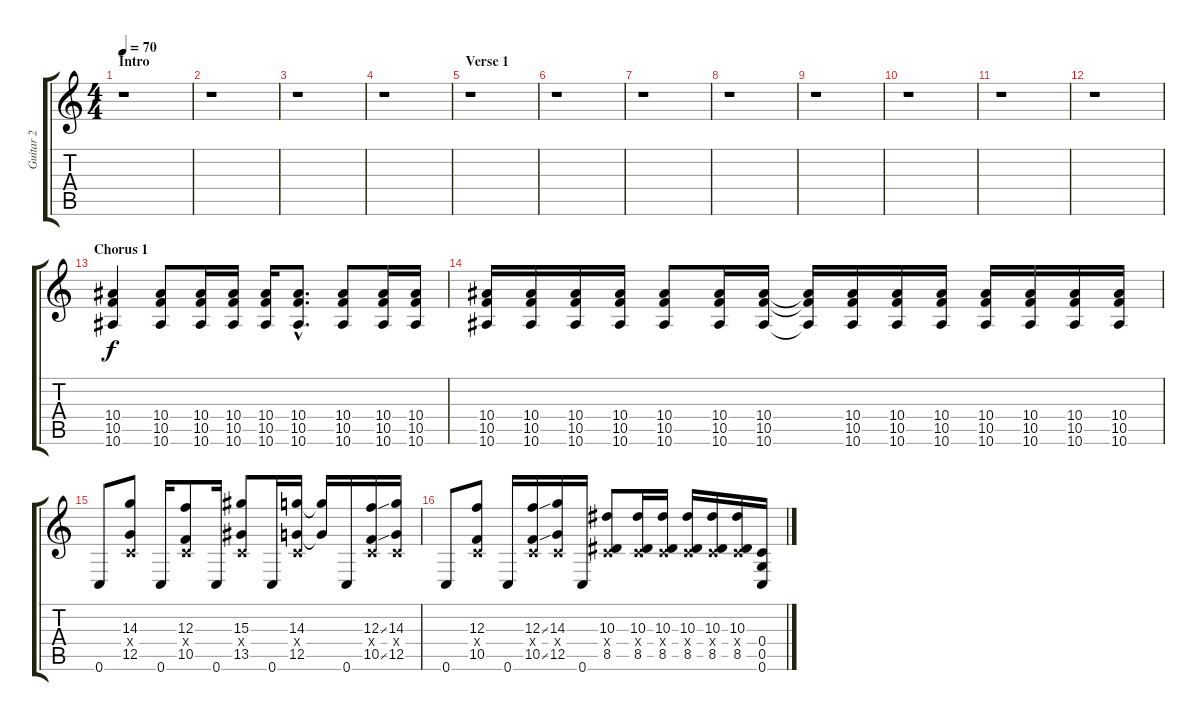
\track ("Guitar 2" "Guitar 2") {instrument distortionguitar}
\staff {score tabs}
\tuning (D4 A3 F3 C3 G2 C2) {hide}
\ts (4 4)
\section ("" "Intro")
\tempo 70
\clef g2
\ks c
r.1{dy f instrument distortionguitar} |
r.1 |
r.1 |
r.1 |
\section ("" "Verse 1")
r.1 |
r.1 |
r.1 |
r.1 |
r.1 |
r.1 |
r.1 |
r.1 |
\section ("" "Chorus 1")
(10.4 10.5 10.6).4 (10.4 10.5 10.6).8 (10.4 10.5 10.6).16 (10.4 10.5 10.6).16 (10.4 10.5 10.6).16 (10.4{hac} 10.5{hac} 10.6{hac}).8{d} (10.4 10.5 10.6).8 (10.4 10.5 10.6).16 (10.4 10.5 10.6).16 |
(10.4 10.5 10.6).16 (10.4 10.5 10.6).16 (10.4 10.5 10.6).16 (10.4 10.5 10.6).16 (10.4 10.5 10.6).8 (10.4 10.5 10.6).16 (10.4 10.5 10.6).16 (10.4{t} 10.5{t} 10.6{t}).16 (10.4 10.5 10.6).16 (10.4 10.5 10.6).16 (10.4 10.5 10.6).16 (10.4 10.5 10.6).16 (10.4 10.5 10.6).16 (10.4 10.5 10.6).16 (10.4 10.5 10.6).16 |
0.6.8 (14.3 0.4{x} 12.5).8 0.6.16 (12.3 0.4{x} 10.5).8 0.6.16 (15.3 0.4{x} 13.5).8 0.6.16 (14.3 0.4{x} 12.5).16 (14.3{t} 12.5{t}).16 0.6.16 (12.3{ss} 0.4{x} 10.5{ss}).16 (14.3 0.4{x} 12.5).16 |
0.6.8 (12.3 0.4{x} 10.5).8 0.6.16 (12.3{ss} 0.4{x} 10.5{ss}).16 (14.3 0.4{x} 12.5).16 0.6.16 (10.3 0.4{x} 8.5).8 (10.3 0.4{x} 8.5).16 (10.3 0.4{x} 8.5).16 (10.3 0.4{x} 8.5).16 (10.3 0.4{x} 8.5).16 (10.3 0.4{x} 8.5).16 (0.4 0.5 0.6).16
